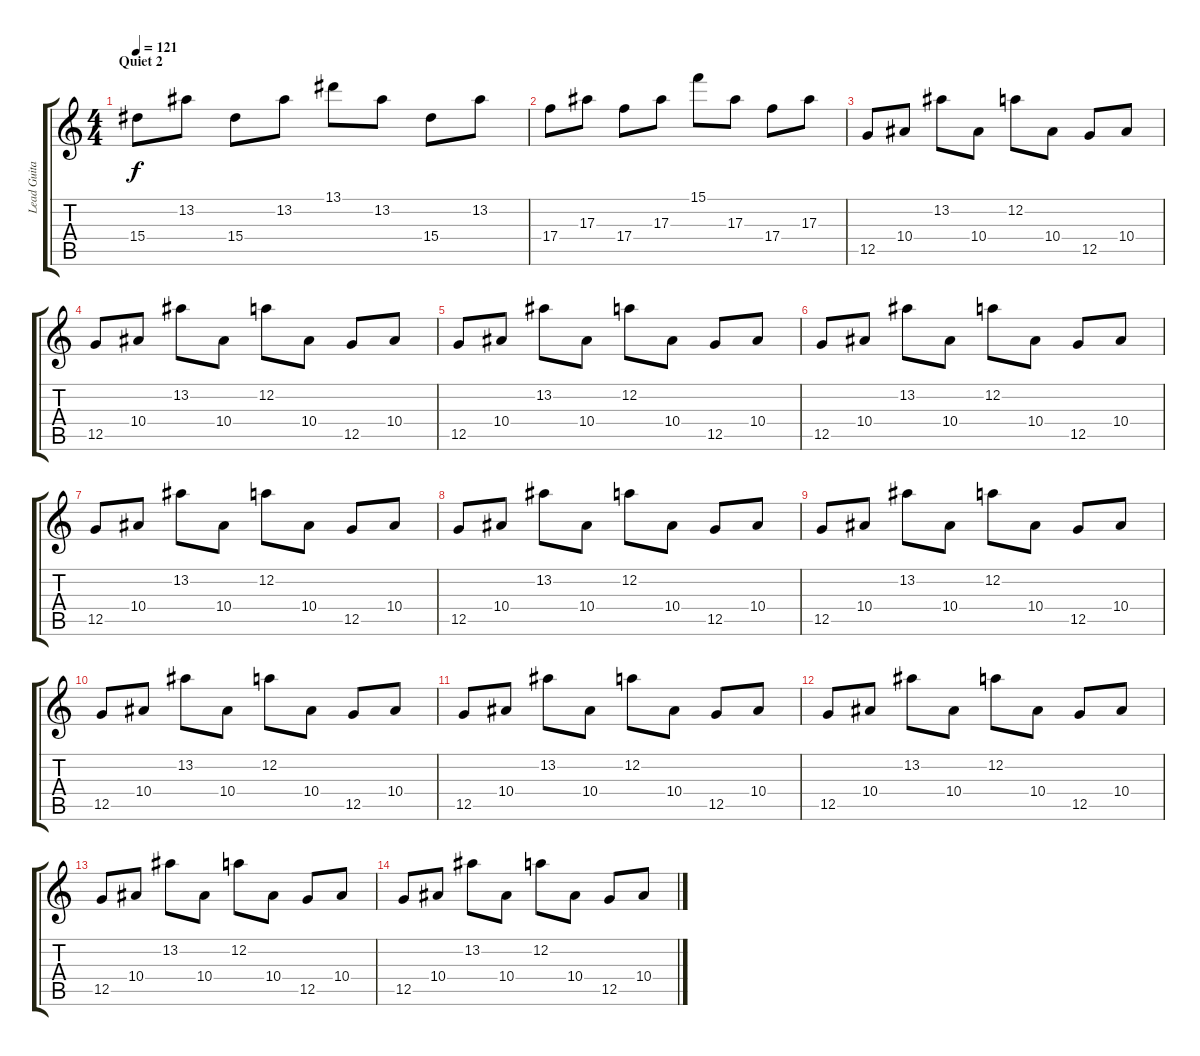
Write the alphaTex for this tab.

\track ("Lead Guitar" "Lead Guita") {instrument distortionguitar}
\staff {score tabs}
\tuning (D4 A3 F3 C3 G2 D2) {hide}
\ts (4 4)
\section ("" "Quiet 2")
\tempo 121
\clef g2
\ks c
15.4.8{dy f volume 8 instrument electricguitarclean} 13.2.8 15.4.8 13.2.8 13.1.8 13.2.8 15.4.8 13.2.8 |
17.4.8 17.3.8 17.4.8 17.3.8 15.1.8 17.3.8 17.4.8 17.3.8 |
12.5.8 10.4.8 13.2.8 10.4.8 12.2.8 10.4.8 12.5.8 10.4.8 |
12.5.8 10.4.8 13.2.8 10.4.8 12.2.8 10.4.8 12.5.8 10.4.8 |
12.5.8 10.4.8 13.2.8 10.4.8 12.2.8 10.4.8 12.5.8 10.4.8 |
12.5.8 10.4.8 13.2.8 10.4.8 12.2.8 10.4.8 12.5.8 10.4.8 |
12.5.8 10.4.8 13.2.8 10.4.8 12.2.8 10.4.8 12.5.8 10.4.8 |
12.5.8 10.4.8 13.2.8 10.4.8 12.2.8 10.4.8 12.5.8 10.4.8 |
12.5.8 10.4.8 13.2.8 10.4.8 12.2.8 10.4.8 12.5.8 10.4.8 |
12.5.8 10.4.8 13.2.8 10.4.8 12.2.8 10.4.8 12.5.8 10.4.8 |
12.5.8 10.4.8 13.2.8 10.4.8 12.2.8 10.4.8 12.5.8 10.4.8 |
12.5.8 10.4.8 13.2.8 10.4.8 12.2.8 10.4.8 12.5.8 10.4.8 |
12.5.8 10.4.8 13.2.8 10.4.8 12.2.8 10.4.8 12.5.8 10.4.8 |
12.5.8 10.4.8 13.2.8 10.4.8 12.2.8 10.4.8 12.5.8 10.4.8
